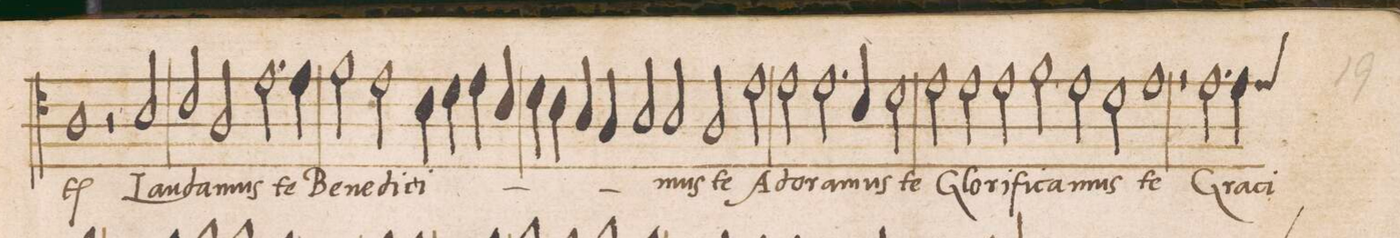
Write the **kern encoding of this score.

**kern	**text
*I"ALTVS	*
*clefC4	*
*k[]	*
*met(C|)	*
*M2/1	*
1A	-tiſ
=8-	=8-
2r	.
2B/	Lau-
2c/	-da-
2A/	-mus
=9-	=9-
2.e\	te
4e\	Be-
2f\	-ne-
2e\	-di-
=10-	=10-
4c\	-ci-
4d\	.
4e\	.
4c/	.
4d\	.
4c\	.
4B/	.
4A/	.
=11-	=11-
2B/	.
2B/	-mus
2A/	te
2e\	A-
=12-	=12-
2e\	-do-
2.e\	-ra-
4c/	-mus
2d\	te
=13-	=13-
2e\	Glo-
2e\	-ri-
2e\	-fi-
2f\	-ca-
=14-	=14-
2e\	-mus
2d\	.
1e	te
=15-	=15-
2r	.
2.e\	Gra-
*custos:e	*
4e\	-ci-
*-	*-
